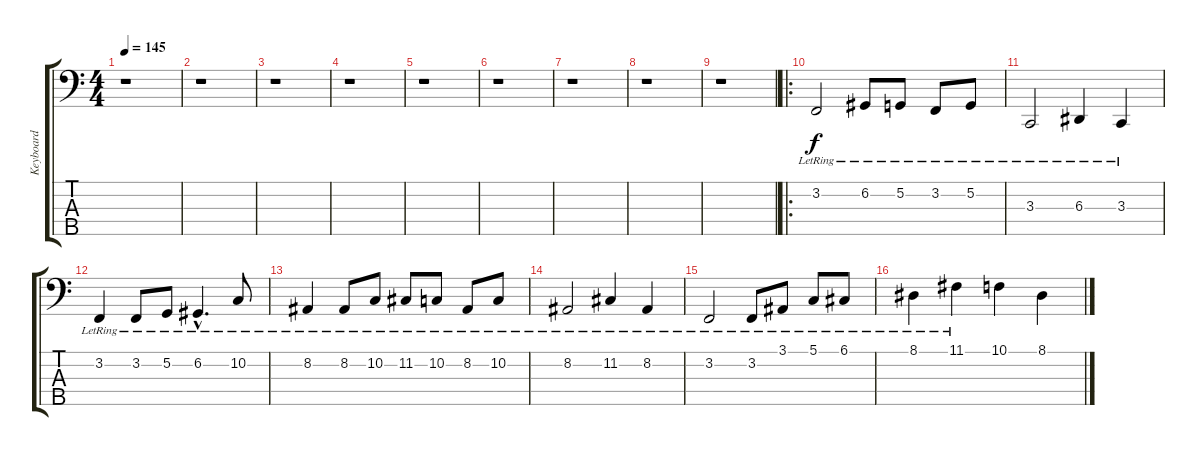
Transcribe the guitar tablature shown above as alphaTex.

\track ("Keyboard" "Keyboard") {instrument harpsichord}
\staff {score tabs}
\tuning (G2 D2 A1 E1 B0) {hide}
\ts (4 4)
\tempo 145
\clef f4
\ks c
r.1{dy f} |
r.1 |
r.1 |
r.1 |
r.1 |
r.1 |
r.1 |
r.1 |
r.1 |
\ro
3.2{lr}.2 6.2{lr}.8 5.2{lr}.8 3.2{lr}.8 5.2{lr}.8 |
3.3{lr}.2 6.3{lr}.4 3.3{lr}.4 |
3.2{lr}.4 3.2{lr}.8 5.2{lr}.8 6.2{hac lr}.4{d} 10.2{lr}.8 |
8.2{lr}.4 8.2{lr}.8 10.2{lr}.8 11.2{lr}.8 10.2{lr}.8 8.2{lr}.8 10.2{lr}.8 |
8.2{lr}.2 11.2{lr}.4 8.2{lr}.4 |
3.2{lr}.2 3.2{lr}.8 3.1{lr}.8 5.1{lr}.8 6.1{lr}.8 |
8.1{lr}.4 11.1{lr}.4 10.1.4 8.1.4
